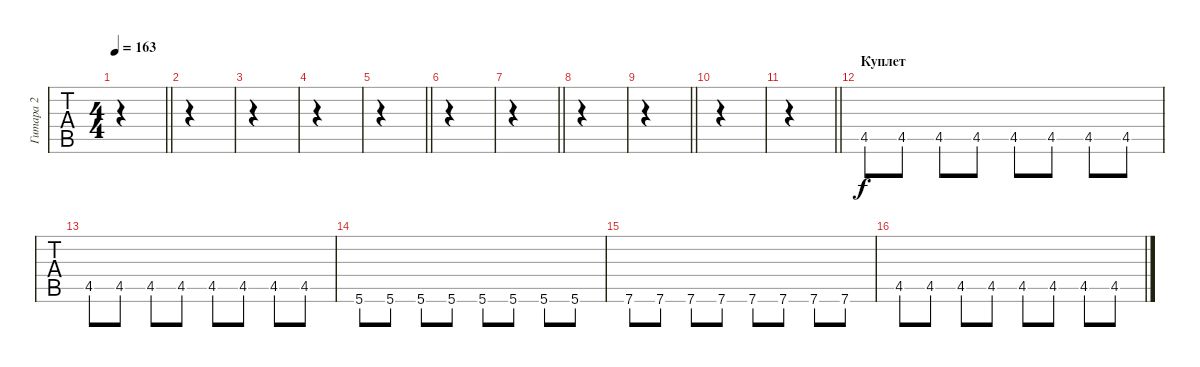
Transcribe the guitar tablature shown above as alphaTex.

\track ("Гитара 2" "Гитара 2") {instrument distortionguitar}
\staff {tabs}
\tuning (E4 B3 G3 D3 A2 E2) {hide}
\ts (4 4)
\tempo 163
\clef g2
\barLineRight lightlight
\ks c
|
|
|
|
\barLineRight lightlight
|
|
\barLineRight lightlight
|
|
\barLineRight lightlight
|
|
\barLineRight lightlight
|
\section ("" "Куплет")
4.5.8{instrument electricbassfinger} 4.5.8 4.5.8 4.5.8 4.5.8 4.5.8 4.5.8 4.5.8 |
4.5.8 4.5.8 4.5.8 4.5.8 4.5.8 4.5.8 4.5.8 4.5.8 |
5.6.8 5.6.8 5.6.8 5.6.8 5.6.8 5.6.8 5.6.8 5.6.8 |
7.6.8 7.6.8 7.6.8 7.6.8 7.6.8 7.6.8 7.6.8 7.6.8 |
4.5.8 4.5.8 4.5.8 4.5.8 4.5.8 4.5.8 4.5.8 4.5.8
